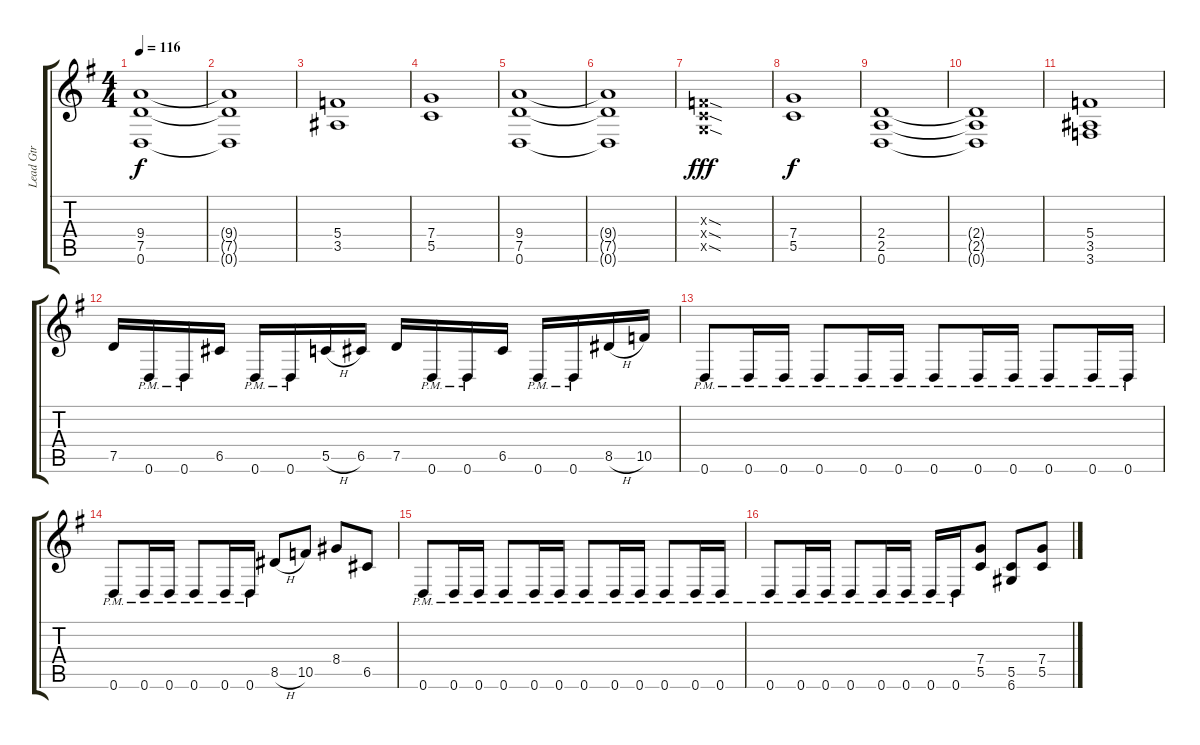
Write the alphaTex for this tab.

\track ("Lead Gtr" "Lead Gtr") {instrument acousticguitarsteel}
\staff {score tabs}
\tuning (D4 A3 F3 C3 G2 D2) {hide}
\ts (4 4)
\tempo 116
\clef g2
\ks eminor
(9.4 7.5 0.6).1{dy f} |
(9.4{t} 7.5{t} 0.6{t}).1 |
(5.4 3.5).1 |
(7.4 5.5).1 |
(9.4 7.5 0.6).1 |
(9.4{t} 7.5{t} 0.6{t}).1 |
(0.3{sod x} 0.4{sod x} 0.5{sod x}).1{dy fff} |
(7.4 5.5).1{dy f} |
(2.4 2.5 0.6).1 |
(2.4{t} 2.5{t} 0.6{t}).1 |
(5.4 3.5 3.6).1 |
7.5.16 0.6{pm}.16 0.6{pm}.16 6.5.16 0.6{pm}.16 0.6{pm}.16 5.5{h}.16 6.5.16 7.5.16 0.6{pm}.16 0.6{pm}.16 6.5.16 0.6{pm}.16 0.6{pm}.16 8.5{h}.16 10.5.16 |
0.6{pm}.8 0.6{pm}.16 0.6{pm}.16 0.6{pm}.8 0.6{pm}.16 0.6{pm}.16 0.6{pm}.8 0.6{pm}.16 0.6{pm}.16 0.6{pm}.8 0.6{pm}.16 0.6{pm}.16 |
0.6{pm}.8 0.6{pm}.16 0.6{pm}.16 0.6{pm}.8 0.6{pm}.16 0.6{pm}.16 8.5{h}.8 10.5.8 8.4.8 6.5.8 |
0.6{pm}.8 0.6{pm}.16 0.6{pm}.16 0.6{pm}.8 0.6{pm}.16 0.6{pm}.16 0.6{pm}.8 0.6{pm}.16 0.6{pm}.16 0.6{pm}.8 0.6{pm}.16 0.6{pm}.16 |
0.6{pm}.8 0.6{pm}.16 0.6{pm}.16 0.6{pm}.8 0.6{pm}.16 0.6{pm}.16 0.6{pm}.16 0.6{pm}.16 (7.4 5.5).8 (5.5 6.6).8 (7.4 5.5).8
